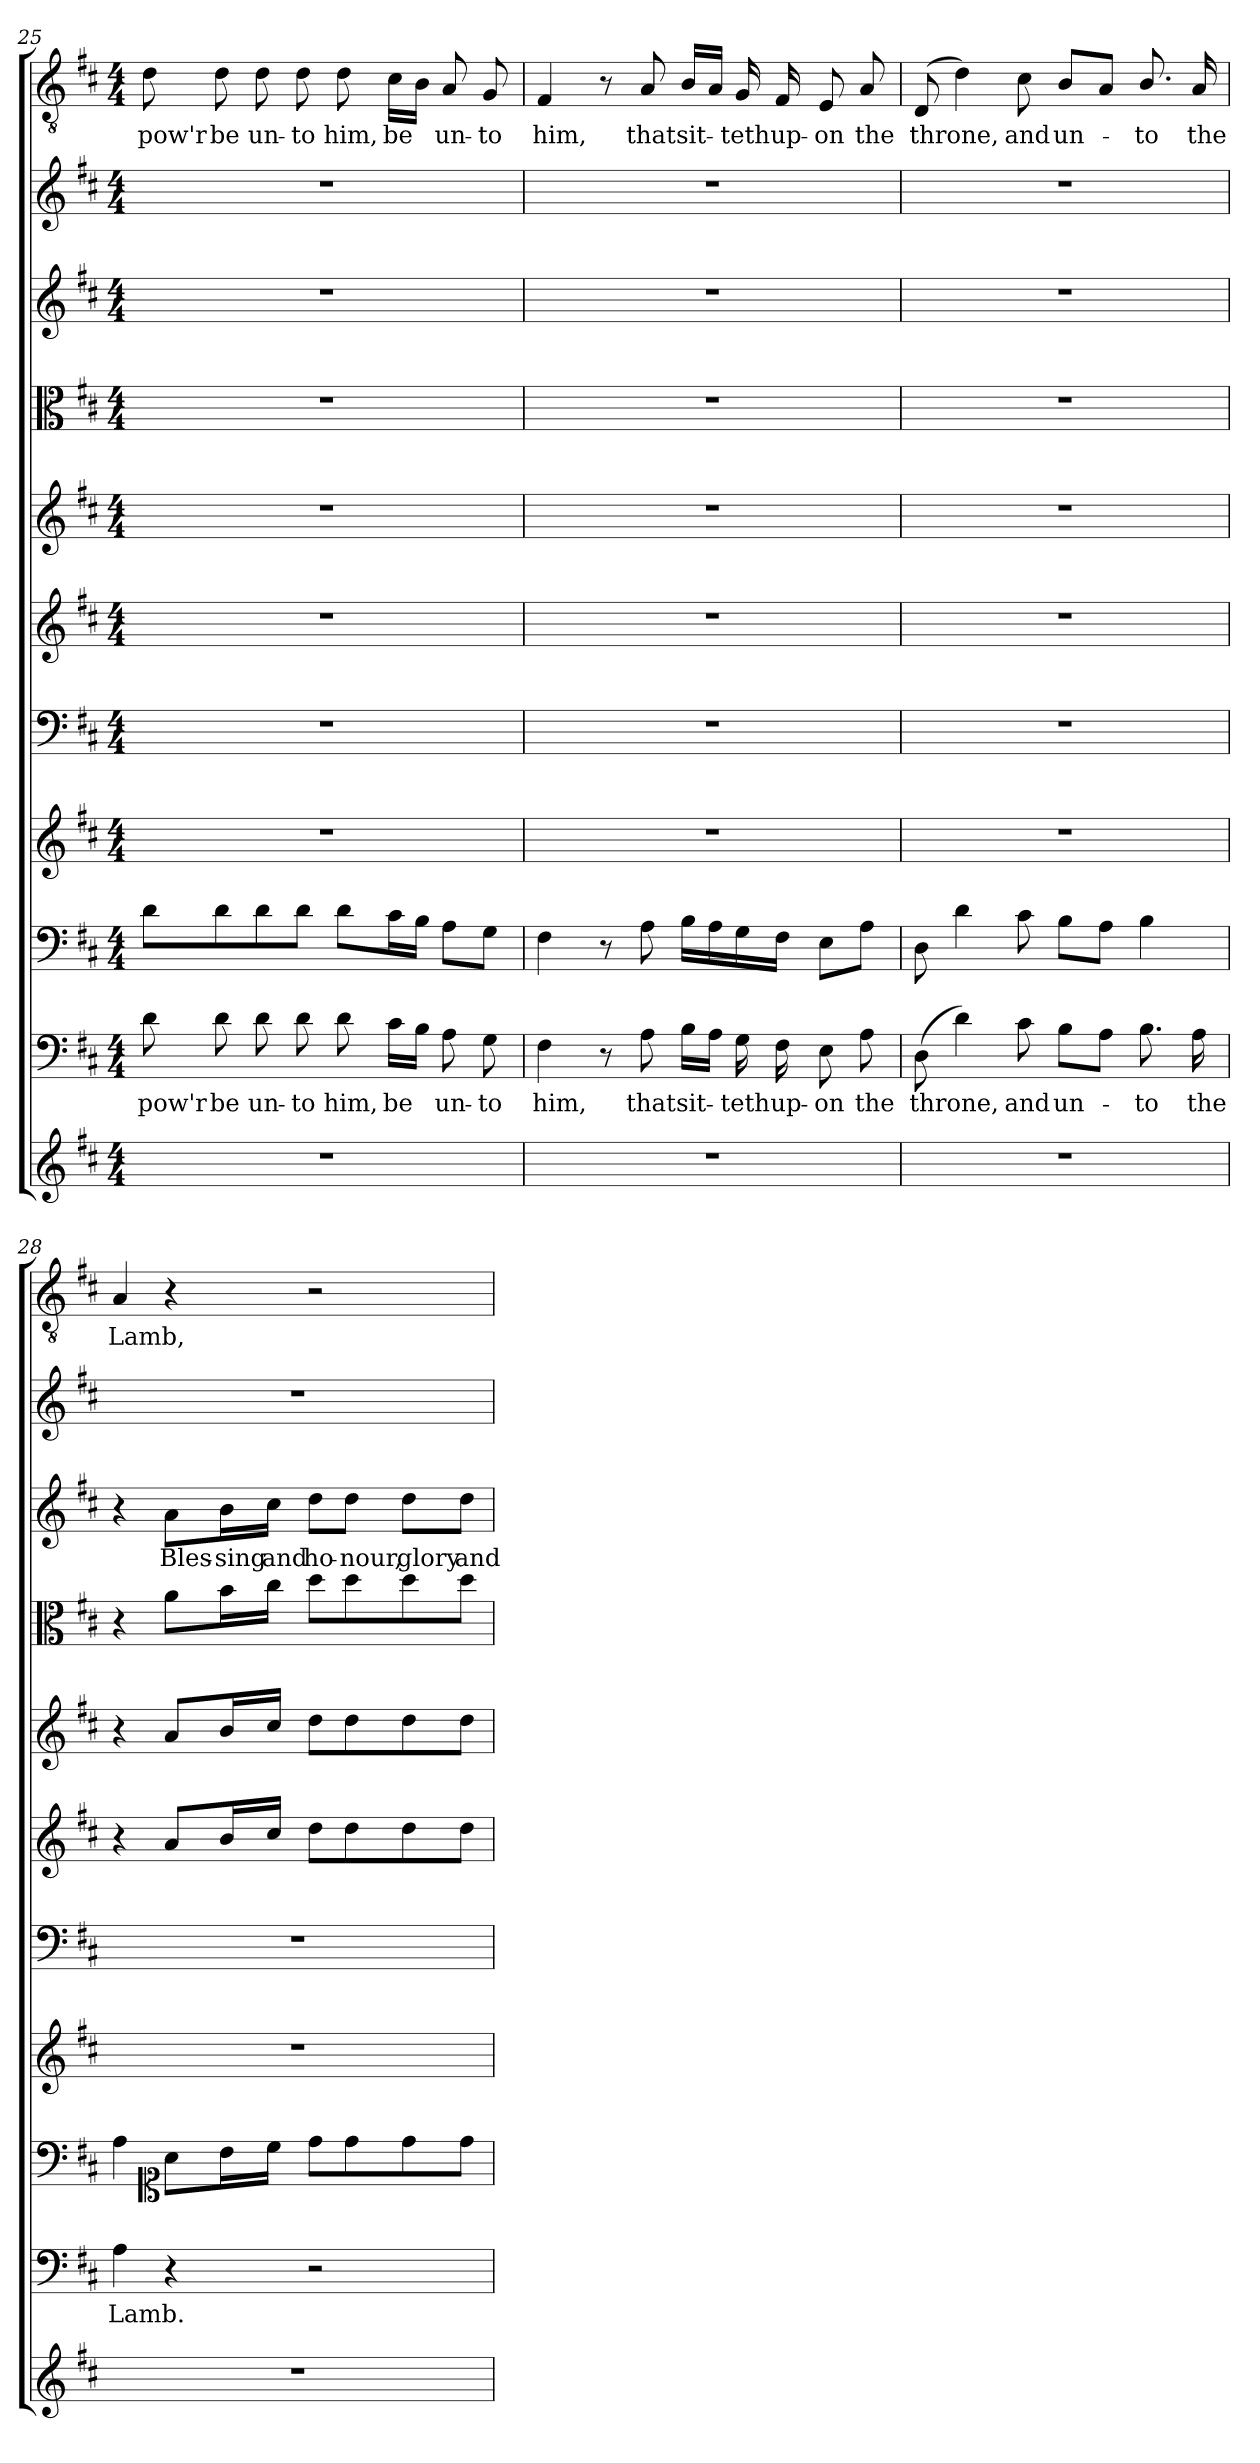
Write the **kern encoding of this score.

**kern	**kern	**text	**kern	**kern	**kern	**kern	**kern	**kern	**kern	**text	**kern	**kern	**text
*part11	*part10	*part10	*part9	*part8	*part7	*part6	*part5	*part4	*part3	*part3	*part2	*part1	*part1
*staff11	*staff10	*staff10	*staff9	*staff8	*staff7	*staff6	*staff5	*staff4	*staff3	*staff3	*staff2	*staff1	*staff1
*clefG2	*clefF4	*	*clefF4	*clefG2	*clefF4	*clefG2	*clefG2	*clefC3	*clefG2	*	*clefG2	*clefGv2	*
*k[f#c#]	*k[f#c#]	*	*k[f#c#]	*k[f#c#]	*k[f#c#]	*k[f#c#]	*k[f#c#]	*k[f#c#]	*k[f#c#]	*	*k[f#c#]	*k[f#c#]	*
*D:	*D:	*	*D:	*D:	*D:	*D:	*D:	*D:	*D:	*	*D:	*D:	*
*M4/4	*M4/4	*	*M4/4	*M4/4	*M4/4	*M4/4	*M4/4	*M4/4	*M4/4	*	*M4/4	*M4/4	*
=25	=25	=25	=25	=25	=25	=25	=25	=25	=25	=25	=25	=25	=25
1r	8d\	pow'r	8d\L	1r	1r	1r	1r	1r	1r	.	1r	8d\	pow'r
.	8d\	be	8d\	.	.	.	.	.	.	.	.	8d\	be
.	8d\	un-	8d\	.	.	.	.	.	.	.	.	8d\	un-
.	8d\	-to	8d\J	.	.	.	.	.	.	.	.	8d\	-to
.	8d\	him,	8d\L	.	.	.	.	.	.	.	.	8d\	him,
.	16c#\LL	be	16c#\L	.	.	.	.	.	.	.	.	16c#\LL	be
.	16B\JJ	.	16B\JJ	.	.	.	.	.	.	.	.	16B\JJ	.
.	8A\	un-	8A\L	.	.	.	.	.	.	.	.	8A/	un-
.	8G\	-to	8G\J	.	.	.	.	.	.	.	.	8G/	-to
=26	=26	=26	=26	=26	=26	=26	=26	=26	=26	=26	=26	=26	=26
1r	4F#\	him,	4F#\	1r	1r	1r	1r	1r	1r	.	1r	4F#/	him,
.	8r	.	8r	.	.	.	.	.	.	.	.	8r	.
.	8A\	that	8A\	.	.	.	.	.	.	.	.	8A/	that
.	16B\LL	sit-	16B\LL	.	.	.	.	.	.	.	.	16B/LL	sit-
.	16A\JJ	.	16A\	.	.	.	.	.	.	.	.	16A/JJ	.
.	16G\	-teth	16G\	.	.	.	.	.	.	.	.	16G/	-teth
.	16F#\	up-	16F#\JJ	.	.	.	.	.	.	.	.	16F#/	up-
.	8E\	-on	8E\L	.	.	.	.	.	.	.	.	8E/	-on
.	8A\	the	8A\J	.	.	.	.	.	.	.	.	8A/	the
=27	=27	=27	=27	=27	=27	=27	=27	=27	=27	=27	=27	=27	=27
1r	(8D\	throne,	8D\	1r	1r	1r	1r	1r	1r	.	1r	(8D/	throne,
.	4d\)	.	4d\	.	.	.	.	.	.	.	.	4d\)	.
.	8c#\	and	8c#\	.	.	.	.	.	.	.	.	8c#\	and
.	8B\L	un-	8B\L	.	.	.	.	.	.	.	.	8B/L	un-
.	8A\J	.	8A\J	.	.	.	.	.	.	.	.	8A/J	.
.	8.B\	-to	4B\	.	.	.	.	.	.	.	.	8.B/	-to
.	16A\	the	.	.	.	.	.	.	.	.	.	16A/	the
=28	=28	=28	=28	=28	=28	=28	=28	=28	=28	=28	=28	=28	=28
1r	4A\	Lamb.	4A\	1r	1r	4r	4r	4r	4r	.	1r	4A/	Lamb,
*	*	*	*clefC1	*	*	*	*	*	*	*	*	*	*
.	4r	.	8a\L	.	.	8a/L	8a/L	8a\L	8a\L	Bles-	.	4r	.
.	.	.	16b\L	.	.	16b/L	16b/L	16b\L	16b\L	-sing	.	.	.
.	.	.	16cc#\JJ	.	.	16cc#/JJ	16cc#/JJ	16cc#\JJ	16cc#\JJ	and	.	.	.
.	2r	.	8dd\L	.	.	8dd\L	8dd\L	8dd\L	8dd\L	ho-	.	2r	.
.	.	.	8dd\	.	.	8dd\	8dd\	8dd\	8dd\J	-nour,	.	.	.
.	.	.	8dd\	.	.	8dd\	8dd\	8dd\	8dd\L	glory	.	.	.
.	.	.	8dd\J	.	.	8dd\J	8dd\J	8dd\J	8dd\J	and	.	.	.
=	=	=	=	=	=	=	=	=	=	=	=	=	=
*-	*-	*-	*-	*-	*-	*-	*-	*-	*-	*-	*-	*-	*-
